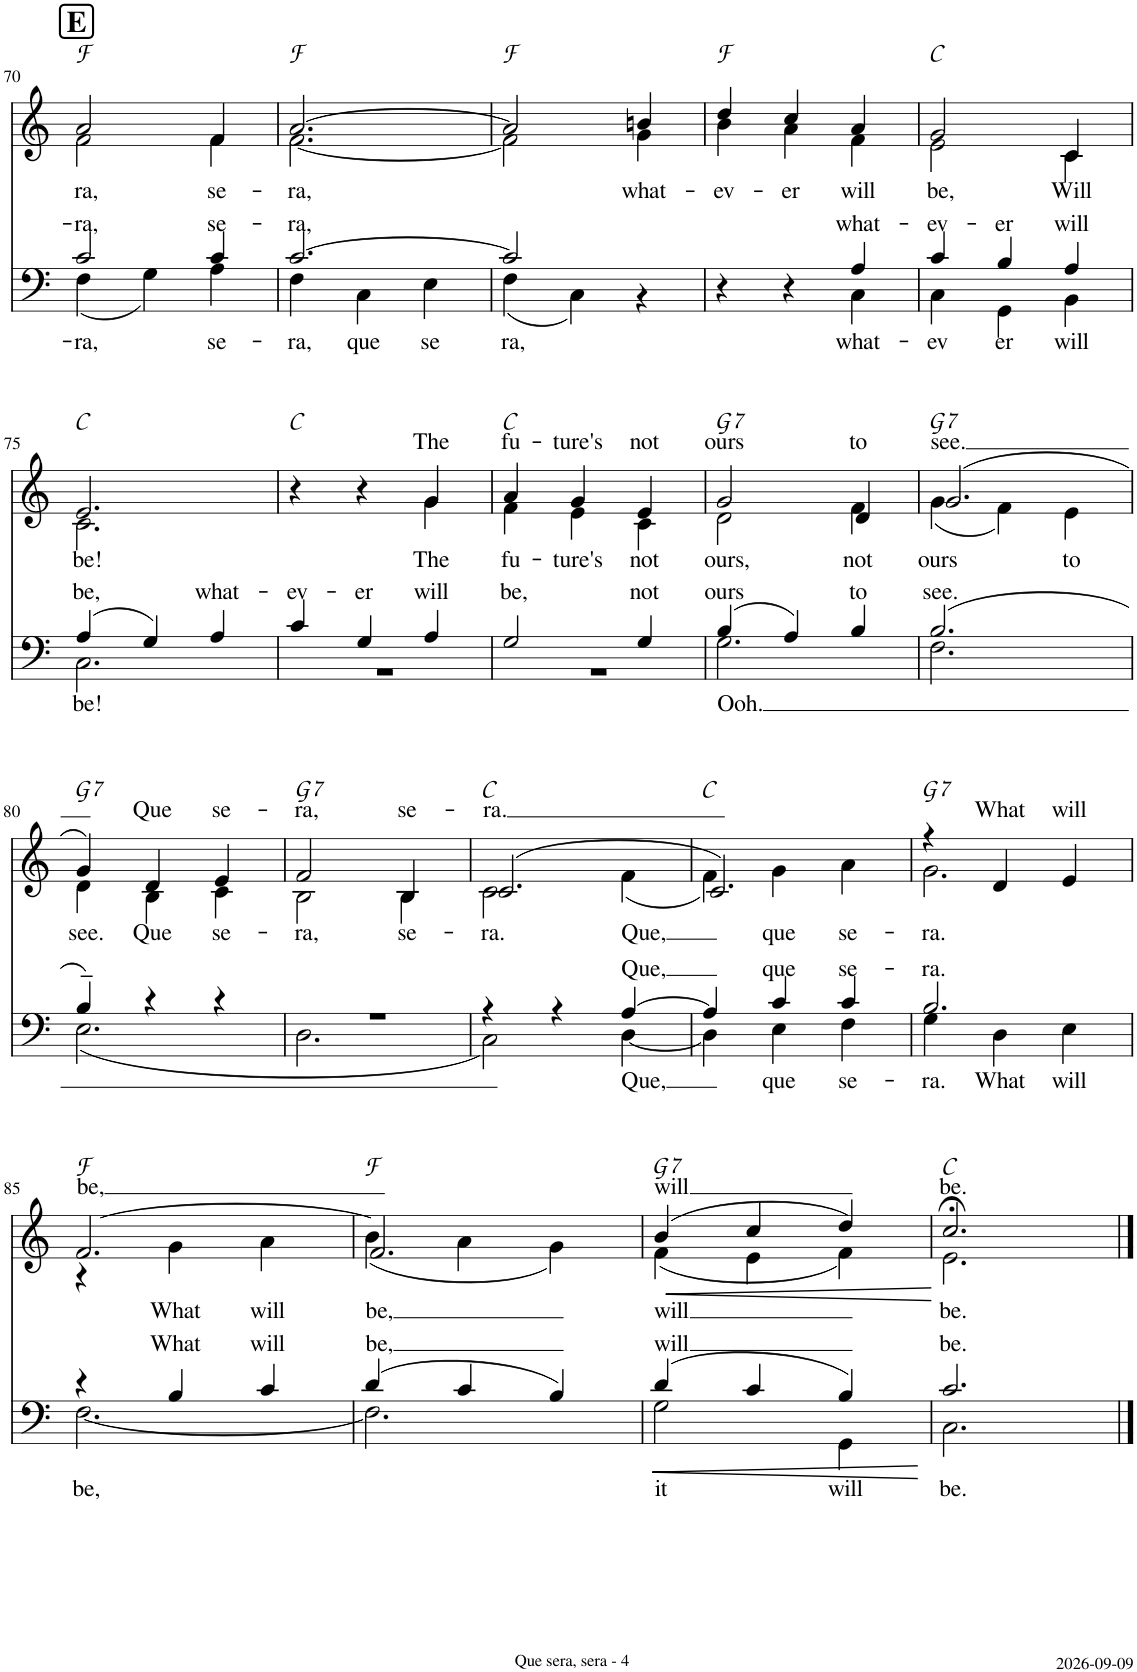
**kern	**text	**dynam	**kern	**text	**dynam	**harte
*part2	*part2	*part2	*part1	*part1	*part1	*part1
*staff2	*staff2	*staff2	*staff1	*staff1	*staff1	*
*I"B	*	*	*I"A	*	*	*
!!LO:PB:g=z
*clefF4	*	*	*clefG2	*	*	*
*k[]	*	*	*k[]	*	*	*
*M3/4	*	*	*M3/4	*	*	*
!!LO:REH:place=s1:a:B:cj:fs=14:t=E
=70	=70	=70	=70	=70	=70	=70
!	!LO:LY:a	!	!	!	!	!
*^	*	*	*	*	*	*
!	!	!LO:LY:b	!	!	!LO:LY:b	!	!
*	*	*	*	*^	*	*	*
2c/	(<4F\	ra,	.	2a/	2f\	ra,	.	F:maj
.	4G\)	.	.	.	.	.	.	.
!	!	!LO:LY:a	!	!	!	!	!	!
!	!	!LO:LY:b	!	!	!	!LO:LY:b	!	!
4c/	4A\	se-	.	4f/	4f\	se-	.	.
=71	=71	=71	=71	=71	=71	=71	=71	=71
!	!	!LO:LY:a	!	!	!	!	!	!
!	!	!LO:LY:b	!	!	!	!LO:LY:b	!	!
[>2.c/	4F\	-ra,	.	[2.a/	[<2.f\	-ra,	.	F:maj
!	!	!LO:LY:b	!	!	!	!	!	!
.	4C\	que	.	.	.	.	.	.
!	!	!LO:LY:b	!	!	!	!	!	!
.	4E\	se	.	.	.	.	.	.
=72	=72	=72	=72	=72	=72	=72	=72	=72
!	!	!LO:LY:b	!	!	!	!	!	!
2c/]	(<4F\	ra,	.	2a/]	2f\]	.	.	F:maj
.	4C\)	.	.	.	.	.	.	.
!	!	!	!	!	!	!LO:LY:b	!	!
4ryy	4r	.	.	4bn/	4g\	what-	.	.
=73	=73	=73	=73	=73	=73	=73	=73	=73
!	!	!	!	!	!	!LO:LY:b	!	!
4r	2ryy	.	.	4dd/	4b\	-ev-	.	F:maj
!	!	!	!	!	!	!LO:LY:b	!	!
4r	.	.	.	4cc/	4a\	-er	.	.
!	!	!LO:LY:a	!	!	!	!	!	!
!	!	!LO:LY:b	!	!	!	!LO:LY:b	!	!
4C\	4A/	what-	.	4a/	4f\	will	.	.
=74	=74	=74	=74	=74	=74	=74	=74	=74
!	!	!LO:LY:a	!	!	!	!	!	!
!	!	!LO:LY:b	!	!	!	!LO:LY:b	!	!
4c/	4C\	-ev	.	2g/	2e\	be,	.	C:maj
!	!	!LO:LY:a	!	!	!	!	!	!
!	!	!LO:LY:b	!	!	!	!	!	!
4B/	4GG\	er	.	.	.	.	.	.
!	!	!LO:LY:a	!	!	!	!	!	!
!	!	!LO:LY:b	!	!	!	!LO:LY:b	!	!
4A/	4BB\	will	.	4c/	4c\	Will	.	.
!!LO:LB:g=z	!!
=75	=75	=75	=75	=75	=75	=75	=75	=75
!	!	!LO:LY:a	!	!	!	!	!	!
!	!	!LO:LY:b	!	!	!	!LO:LY:b	!	!
(>4A/	2.C\	be!	.	2.e/	2.c\	be!	.	C:maj
4G/)	.	.	.	.	.	.	.	.
!	!	!LO:LY:a	!	!	!	!	!	!
4A/	.	what-	.	.	.	.	.	.
=76	=76	=76	=76	=76	=76	=76	=76	=76
!	!	!LO:LY:a	!	!	!	!	!	!
4c/	2.r	-ev-	.	4r	2ryy	.	.	C:maj
!	!	!LO:LY:a	!	!	!	!	!	!
4G/	.	-er	.	4r	.	.	.	.
!	!	!LO:LY:a	!	!	!	!LO:LY:a	!	!
!	!	!	!	!	!	!LO:LY:b	!	!
4A/	.	will	.	4g/	4g\	The	.	.
=77	=77	=77	=77	=77	=77	=77	=77	=77
!	!	!LO:LY:a	!	!	!	!LO:LY:a	!	!
!	!	!	!	!	!	!LO:LY:b	!	!
2G/	2.r	be,	.	4a/	4f\	fu-	.	C:maj
!	!	!	!	!	!	!LO:LY:a	!	!
!	!	!	!	!	!	!LO:LY:b	!	!
.	.	.	.	4g/	4e\	-ture's	.	.
!	!	!LO:LY:a	!	!	!	!LO:LY:a	!	!
!	!	!	!	!	!	!LO:LY:b	!	!
4G/	.	not	.	4e/	4c\	not	.	.
=78	=78	=78	=78	=78	=78	=78	=78	=78
!	!	!LO:LY:a	!	!	!	!	!	!
!	!	!LO:LY:b	!	!	!	!LO:LY:a	!	!
!	!	!	!	!	!	!LO:LY:b	!	!LO:H:kt=7
(>4B/	2.G\	Ooh.	.	2g/	2d\	ours,	.	G:7
4A/)	.	.	.	.	.	.	.	.
!	!	!LO:LY:a	!	!	!	!LO:LY:a	!	!
!	!	!	!	!	!	!LO:LY:b	!	!
4B/	.	to	.	4d/	4f\	not	.	.
=79	=79	=79	=79	=79	=79	=79	=79	=79
!	!	!LO:LY:a	!	!	!	!LO:LY:a	!	!
!	!	!	!	!	!	!LO:LY:b	!	!LO:H:kt=7
(>2.B/	2.F\	see.	.	(>2.g/	(<4g\	ours	.	G:7
.	.	.	.	.	4f\)	.	.	.
!	!	!	!	!	!	!LO:LY:b	!	!
.	.	.	.	.	4e\	to	.	.
!!LO:LB:g=z	!!
=80	=80	=80	=80	=80	=80	=80	=80	=80
!	!	!	!	!	!	!LO:LY:b	!	!LO:H:kt=7
4B~/)	(<2.E\	.	.	4g/)	4d\	see.	.	G:7
!	!	!	!	!	!	!LO:LY:a	!	!
!	!	!	!	!	!	!LO:LY:b	!	!
4r	.	.	.	4d/	4B\	Que	.	.
!	!	!	!	!	!	!LO:LY:a	!	!
!	!	!	!	!	!	!LO:LY:b	!	!
4r	.	.	.	4e/	4c\	se-	.	.
=81	=81	=81	=81	=81	=81	=81	=81	=81
!	!	!	!	!	!	!LO:LY:a	!	!
!	!	!	!	!	!	!LO:LY:b	!	!LO:H:kt=7
2.r	2.D\	.	.	2f/	2B\	-ra,	.	G:7
!	!	!	!	!	!	!LO:LY:a	!	!
!	!	!	!	!	!	!LO:LY:b	!	!
.	.	.	.	4B/	4B\	se-	.	.
=82	=82	=82	=82	=82	=82	=82	=82	=82
!	!	!	!	!	!	!LO:LY:a	!	!
!	!	!	!	!	!	!LO:LY:b	!	!
4r	2C\)	.	.	(>2.c/	2c\	-ra.	.	C:maj
4r	.	.	.	.	.	.	.	.
!	!	!LO:LY:a	!	!	!	!	!	!
!	!	!LO:LY:b	!	!	!	!LO:LY:b	!	!
[>4A/	[<4D\	Que,	.	.	(<4f\	Que,	.	.
=83	=83	=83	=83	=83	=83	=83	=83	=83
4A/]	4D\]	.	.	2.c/)	4f\)	.	.	C:maj
!	!	!LO:LY:a	!	!	!	!	!	!
!	!	!LO:LY:b	!	!	!	!LO:LY:b	!	!
4c/	4E\	que	.	.	4g\	que	.	.
!	!	!LO:LY:a	!	!	!	!	!	!
!	!	!LO:LY:b	!	!	!	!LO:LY:b	!	!
4c/	4F\	se-	.	.	4a\	se-	.	.
=84	=84	=84	=84	=84	=84	=84	=84	=84
!	!	!LO:LY:a	!	!	!	!	!	!
!	!	!LO:LY:b	!	!	!	!LO:LY:b	!	!LO:H:kt=7
2.B/	4G\	-ra.	.	4r	2.g\	-ra.	.	G:7
!	!	!LO:LY:b	!	!	!	!LO:LY:a	!	!
.	4D\	What	.	4d/	.	What	.	.
!	!	!LO:LY:b	!	!	!	!LO:LY:a	!	!
.	4E\	will	.	4e/	.	will	.	.
!!LO:LB:g=z	!!
=85	=85	=85	=85	=85	=85	=85	=85	=85
!	!	!LO:LY:b	!	!	!	!LO:LY:a	!	!
4r	[<2.F\	be,	.	[2.f/	4r	be,	.	F:maj
!	!	!LO:LY:a	!	!	!	!LO:LY:b	!	!
4B/	.	What	.	.	4g\	What	.	.
!	!	!LO:LY:a	!	!	!	!LO:LY:b	!	!
4c/	.	will	.	.	4a\	will	.	.
=86	=86	=86	=86	=86	=86	=86	=86	=86
!	!	!LO:LY:a	!	!	!	!LO:LY:b	!	!
(>4d/	2.F\]	be,	.	2.f/]	(<4b\	be,	.	F:maj
4c/	.	.	.	.	4a\	.	.	.
4B/)	.	.	.	.	4g\)	.	.	.
=87	=87	=87	=87	=87	=87	=87	=87	=87
!	!	!LO:LY:a	!LO:HP:b	!	!	!	!	!
!	!	!LO:LY:b	!	!	!	!LO:LY:a	!LO:HP:b	!
!	!	!	!	!	!	!LO:LY:b	!	!LO:H:kt=7
(>4d/	2G\	it	<	(>4b/	(<4f\	will	<	G:7
4c/	.	.	.	4cc/	4e\	.	.	.
!	!	!LO:LY:b	!	!	!	!	!	!
4B/)	4GG\	will	.	4dd/)	4f\)	.	.	.
*v	*v	*	*	*	*	*	*	*
*	*	*	*v	*v	*	*	*
.	.	[	.	.	[	.
=88	=88	=88	=88	=88	=88	=88
!	!LO:LY:a	!	!	!	!	!
*^	*	*	*	*	*	*
!	!	!LO:LY:b	!	!	!LO:LY:a	!	!
*	*	*	*	*^	*	*	*
!	!	!	!	!	!	!LO:LY:b	!	!
2.c/	2.C\	be.	.	2.cc/	2.e;<\	be.	.	C:maj
*v	*v	*	*	*	*	*	*	*
*	*	*	*v	*v	*	*	*
==	==	==	==	==	==	==
*-	*-	*-	*-	*-	*-	*-
